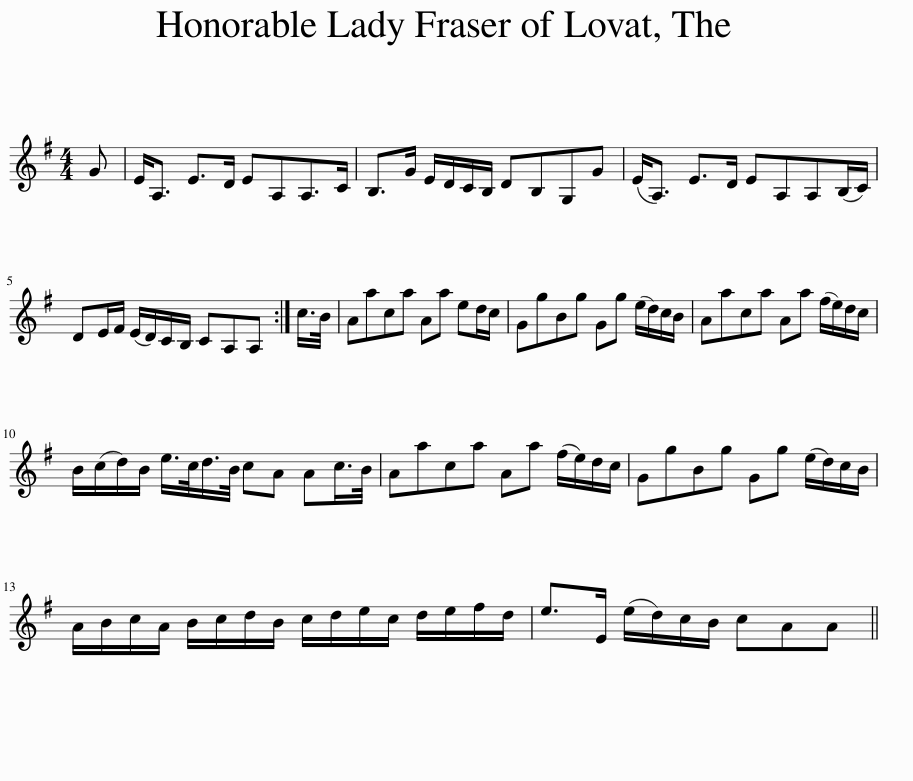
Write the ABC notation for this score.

X:1
L:1/8
M:4/4
I:linebreak $
K:G
V:1 treble
V:1
 G | E<A, E>D EA,A,>C | B,>G E/D/C/B,/ DB,G,G | (E<A,) E>D EA,A,(B,/C/) |$ DE/F/ (E/D/)C/B,/ CA,A, :| %5
 c/>B/ | Aaca Aa ed/c/ | GgBg Gg (e/d/)c/B/ | Aaca Aa (f/e/)d/c/ |$ B/(c/d/)B/ e/>c/d/>B/ cA Ac/>B/ | %10
 Aaca Aa (f/e/)d/c/ | GgBg Gg (e/d/)c/B/ |$ A/B/c/A/ B/c/d/B/ c/d/e/c/ d/e/f/d/ | e>E (e/d/)c/B/ cAA || %14
